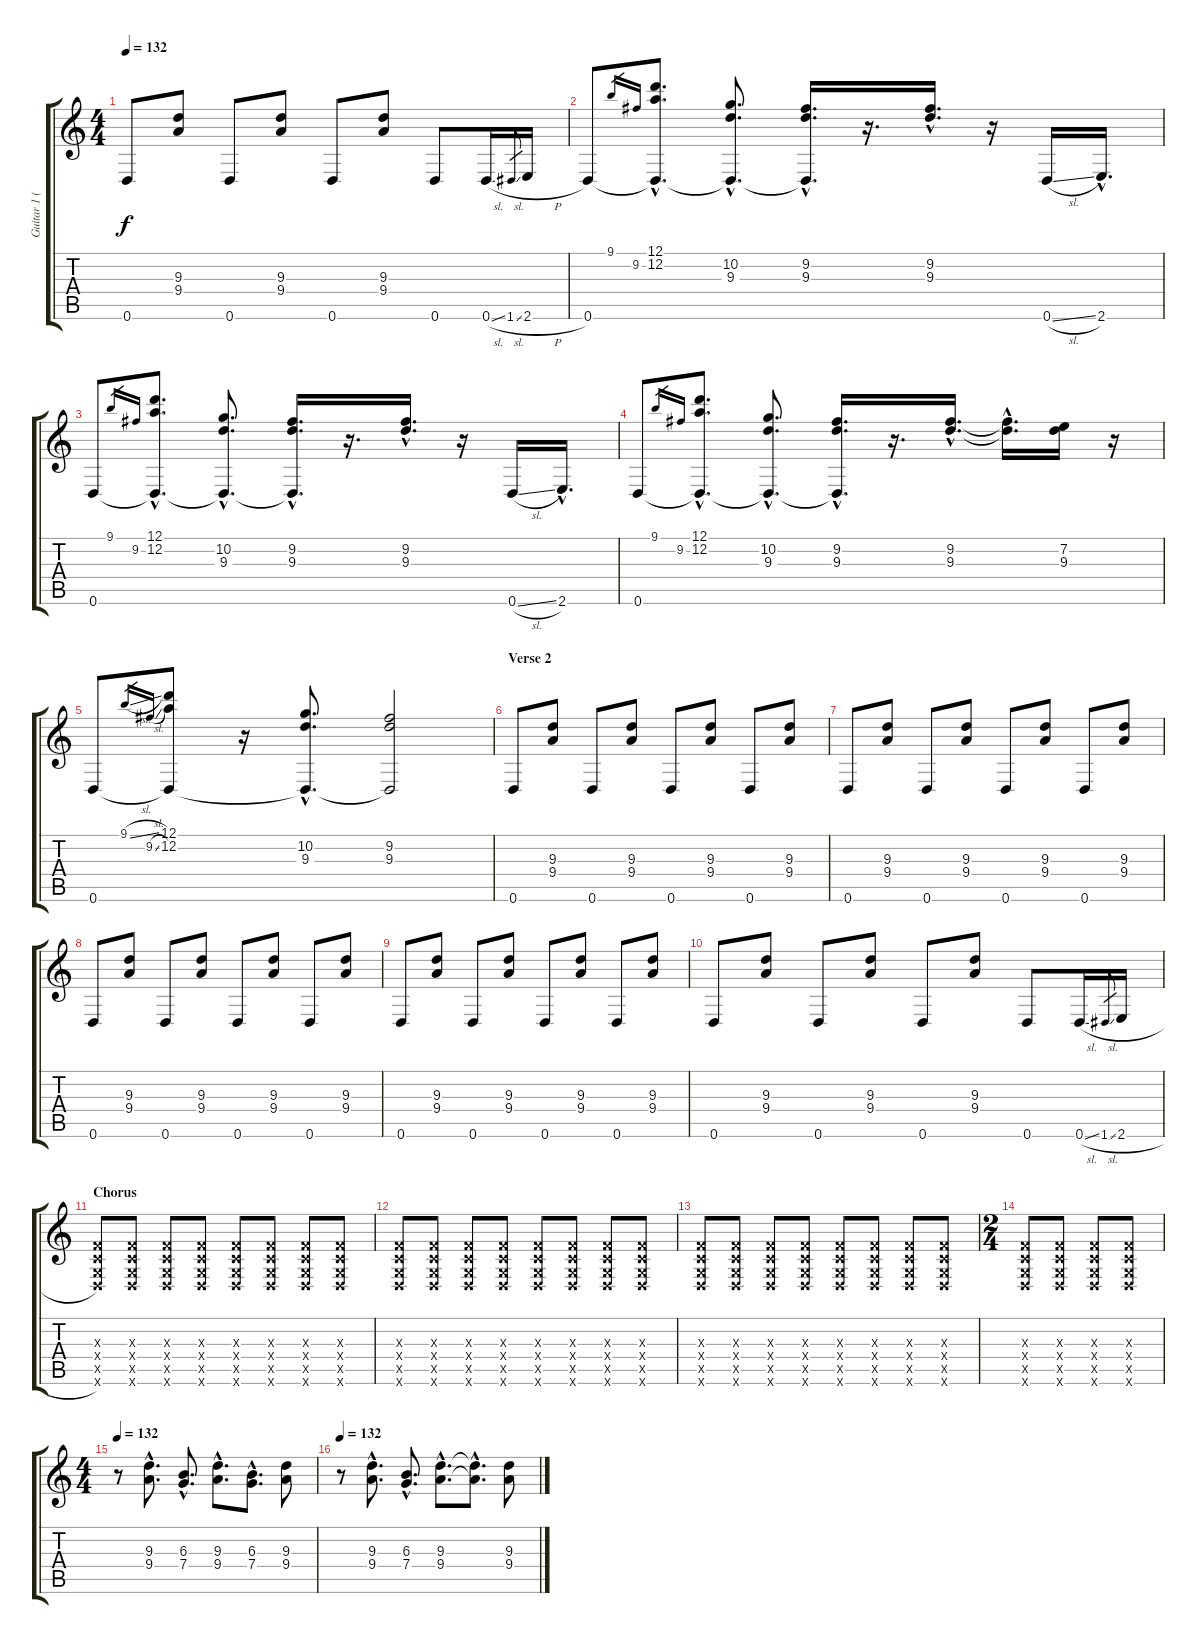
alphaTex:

\track ("Guitar 1 (Part 1 and 3)" "Guitar 1 (") {instrument distortionguitar}
\staff {score tabs}
\tuning (D4 A3 F3 C3 G2 D2) {hide}
\ts (4 4)
\tempo 132
\clef g2
\ks c
0.6.8{dy f volume 10} (9.3 9.4).8 0.6.8 (9.3 9.4).8 0.6.8 (9.3 9.4).8 0.6.8 0.6{sl}.16{volume 16} 1.6{sl}.8{gr} 2.6{h}.16 |
0.6.8 9.1.16{gr} 9.2.16{gr} (12.1{hac} 12.2{hac} 0.6{hac t}).8{d} (10.2{hac} 9.3{hac} 0.6{hac t}).8{d} (9.2{hac} 9.3 0.6{hac t}).16{d} r.16{d} (9.2{hac} 9.3{hac}).16{d} r.16 0.6{sl}.16 2.6{hac}.16{d} |
0.6.8 9.1.16{gr} 9.2.16{gr} (12.1{hac} 12.2{hac} 0.6{hac t}).8{d} (10.2{hac} 9.3{hac} 0.6{hac t}).8{d} (9.2{hac} 9.3 0.6{hac t}).16{d} r.16{d} (9.2{hac} 9.3{hac}).16{d} r.16 0.6{sl}.16 2.6{hac}.16{d} |
0.6.8 9.1.16{gr} 9.2.16{gr} (12.1{hac} 12.2{hac} 0.6{hac t}).8{d} (10.2{hac} 9.3{hac} 0.6{hac t}).8{d} (9.2{hac} 9.3 0.6{hac t}).16{d} r.16{d} (9.2{hac} 9.3{hac}).16{d} (9.2{hac t} 9.3{hac t}).16{d} (7.2 9.3).16 r.16 |
0.6.8 9.1{sl}.16{gr} 9.2{sl}.16{gr} (12.1 12.2 0.6{t}).8 r.16 (10.2{hac} 9.3{hac} 0.6{hac t}).8{d} (9.2 9.3 0.6{t}).2 |
\section ("" "Verse 2")
0.6.8{volume 10} (9.3 9.4).8 0.6.8 (9.3 9.4).8 0.6.8 (9.3 9.4).8 0.6.8 (9.3 9.4).8 |
0.6.8{volume 10} (9.3 9.4).8 0.6.8 (9.3 9.4).8 0.6.8 (9.3 9.4).8 0.6.8 (9.3 9.4).8 |
0.6.8{volume 10} (9.3 9.4).8 0.6.8 (9.3 9.4).8 0.6.8 (9.3 9.4).8 0.6.8 (9.3 9.4).8 |
0.6.8{volume 10} (9.3 9.4).8 0.6.8 (9.3 9.4).8 0.6.8 (9.3 9.4).8 0.6.8 (9.3 9.4).8 |
0.6.8{volume 10} (9.3 9.4).8 0.6.8 (9.3 9.4).8 0.6.8 (9.3 9.4).8 0.6.8 0.6{sl}.16{volume 16} 1.6{sl}.8{gr} 2.6{h}.16 |
\section ("" "Chorus")
(0.3{x} 0.4{x} 0.5{x} 0.6{x}).8 (0.3{x} 0.4{x} 0.5{x} 0.6{x}).8 (0.3{x} 0.4{x} 0.5{x} 0.6{x}).8 (0.3{x} 0.4{x} 0.5{x} 0.6{x}).8 (0.3{x} 0.4{x} 0.5{x} 0.6{x}).8 (0.3{x} 0.4{x} 0.5{x} 0.6{x}).8 (0.3{x} 0.4{x} 0.5{x} 0.6{x}).8 (0.3{x} 0.4{x} 0.5{x} 0.6{x}).8 |
(0.3{x} 0.4{x} 0.5{x} 0.6{x}).8 (0.3{x} 0.4{x} 0.5{x} 0.6{x}).8 (0.3{x} 0.4{x} 0.5{x} 0.6{x}).8 (0.3{x} 0.4{x} 0.5{x} 0.6{x}).8 (0.3{x} 0.4{x} 0.5{x} 0.6{x}).8 (0.3{x} 0.4{x} 0.5{x} 0.6{x}).8 (0.3{x} 0.4{x} 0.5{x} 0.6{x}).8 (0.3{x} 0.4{x} 0.5{x} 0.6{x}).8 |
(0.3{x} 0.4{x} 0.5{x} 0.6{x}).8 (0.3{x} 0.4{x} 0.5{x} 0.6{x}).8 (0.3{x} 0.4{x} 0.5{x} 0.6{x}).8 (0.3{x} 0.4{x} 0.5{x} 0.6{x}).8 (0.3{x} 0.4{x} 0.5{x} 0.6{x}).8 (0.3{x} 0.4{x} 0.5{x} 0.6{x}).8 (0.3{x} 0.4{x} 0.5{x} 0.6{x}).8 (0.3{x} 0.4{x} 0.5{x} 0.6{x}).8 |
\ts (2 4)
(0.3{x} 0.4{x} 0.5{x} 0.6{x}).8 (0.3{x} 0.4{x} 0.5{x} 0.6{x}).8 (0.3{x} 0.4{x} 0.5{x} 0.6{x}).8 (0.3{x} 0.4{x} 0.5{x} 0.6{x}).8 |
\ts (4 4)
\tempo 132
r.8 (9.3{hac} 9.4{hac}).8{d} (6.3{hac} 7.4{hac}).8{d} (9.3{hac} 9.4{hac}).8{d} (6.3{hac} 7.4{hac}).8{d} (9.3 9.4).8 |
\tempo 132
r.8 (9.3{hac} 9.4{hac}).8{d} (6.3{hac} 7.4{hac}).8{d} (9.3{hac} 9.4{hac}).8{d} (9.3{hac t} 9.4{hac t}).8{d} (9.3 9.4).8
